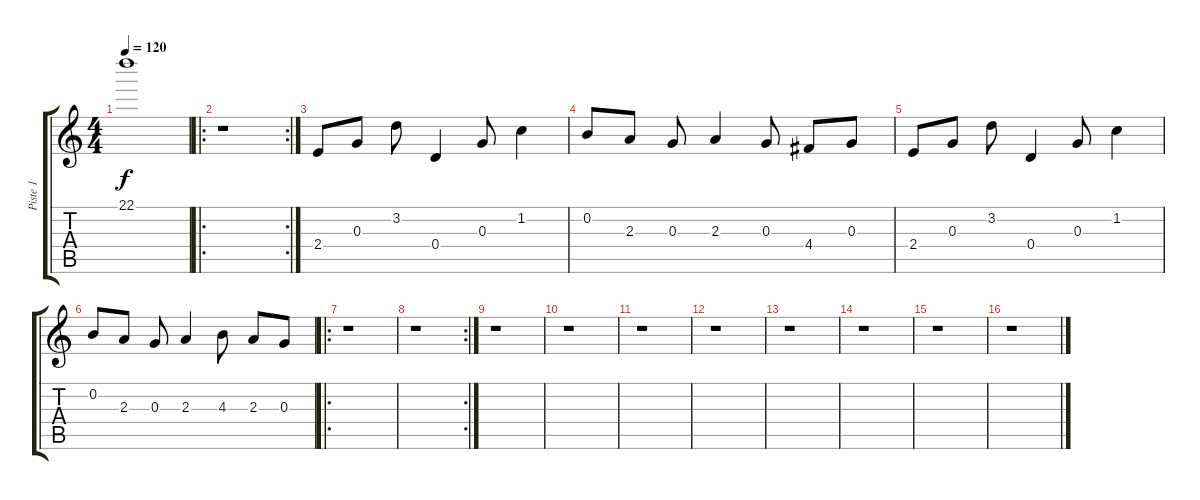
\track ("Piste 1" "Piste 1") {instrument overdrivenguitar}
\staff {score tabs}
\tuning (E4 B3 G3 D3 A2 E2) {hide}
\ts (4 4)
\tempo 120
\clef g2
\ks c
22.1.1{dy f instrument overdrivenguitar} |
\ro
\rc 2
r.1 |
2.4.8 0.3.8 3.2.8 0.4.4 0.3.8 1.2.4 |
0.2.8 2.3.8 0.3.8 2.3.4 0.3.8 4.4.8 0.3.8 |
2.4.8 0.3.8 3.2.8 0.4.4 0.3.8 1.2.4 |
0.2.8 2.3.8 0.3.8 2.3.4 4.3.8 2.3.8 0.3.8 |
\ro
r.1 |
\rc 2
r.1 |
r.1 |
r.1 |
r.1 |
r.1 |
r.1 |
r.1 |
r.1 |
r.1
